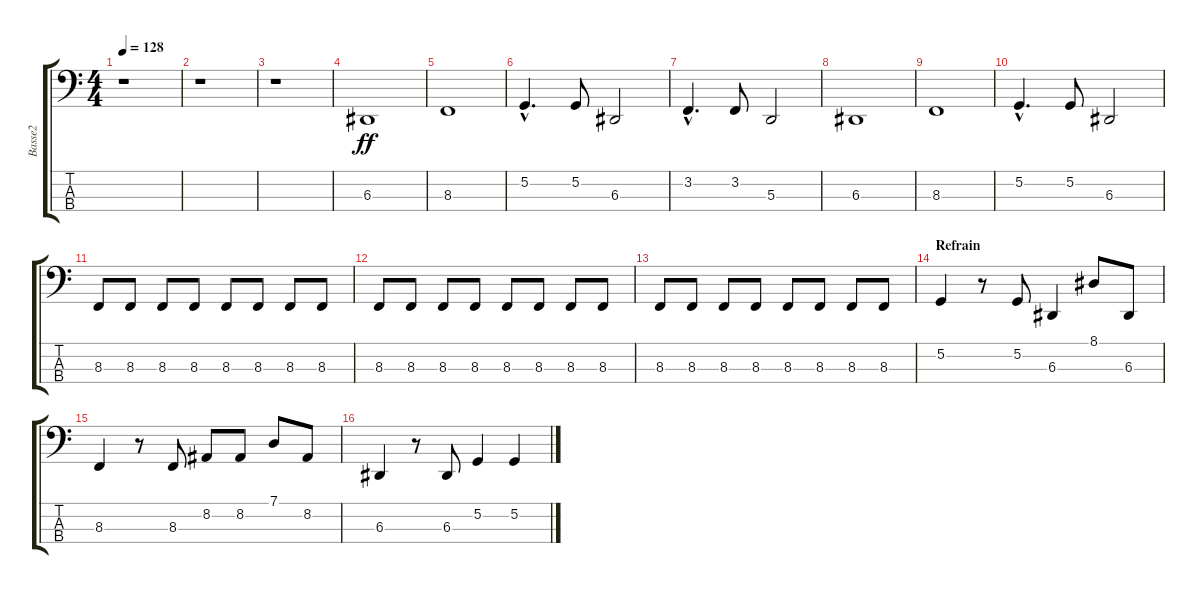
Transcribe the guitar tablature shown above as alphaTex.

\track ("Basse2" "Basse2") {instrument fretlessbass}
\staff {score tabs}
\tuning (G1 D1 A0 E0) {hide}
\ts (4 4)
\tempo 128
\clef f4
\ks c
r.1{dy ff} |
r.1 |
r.1 |
6.3.1 |
8.3.1 |
5.2{hac}.4{d} 5.2.8 6.3.2 |
3.2{hac}.4{d} 3.2.8 5.3.2 |
6.3.1 |
8.3.1 |
5.2{hac}.4{d} 5.2.8 6.3.2 |
8.3.8 8.3.8 8.3.8 8.3.8 8.3.8 8.3.8 8.3.8 8.3.8 |
8.3.8 8.3.8 8.3.8 8.3.8 8.3.8 8.3.8 8.3.8 8.3.8 |
8.3.8 8.3.8 8.3.8 8.3.8 8.3.8 8.3.8 8.3.8 8.3.8 |
\section ("" "Refrain")
5.2.4 r.8 5.2.8 6.3.4 8.1.8 6.3.8 |
8.3.4 r.8 8.3.8 8.2.8 8.2.8 7.1.8 8.2.8 |
6.3.4 r.8 6.3.8 5.2.4 5.2.4
